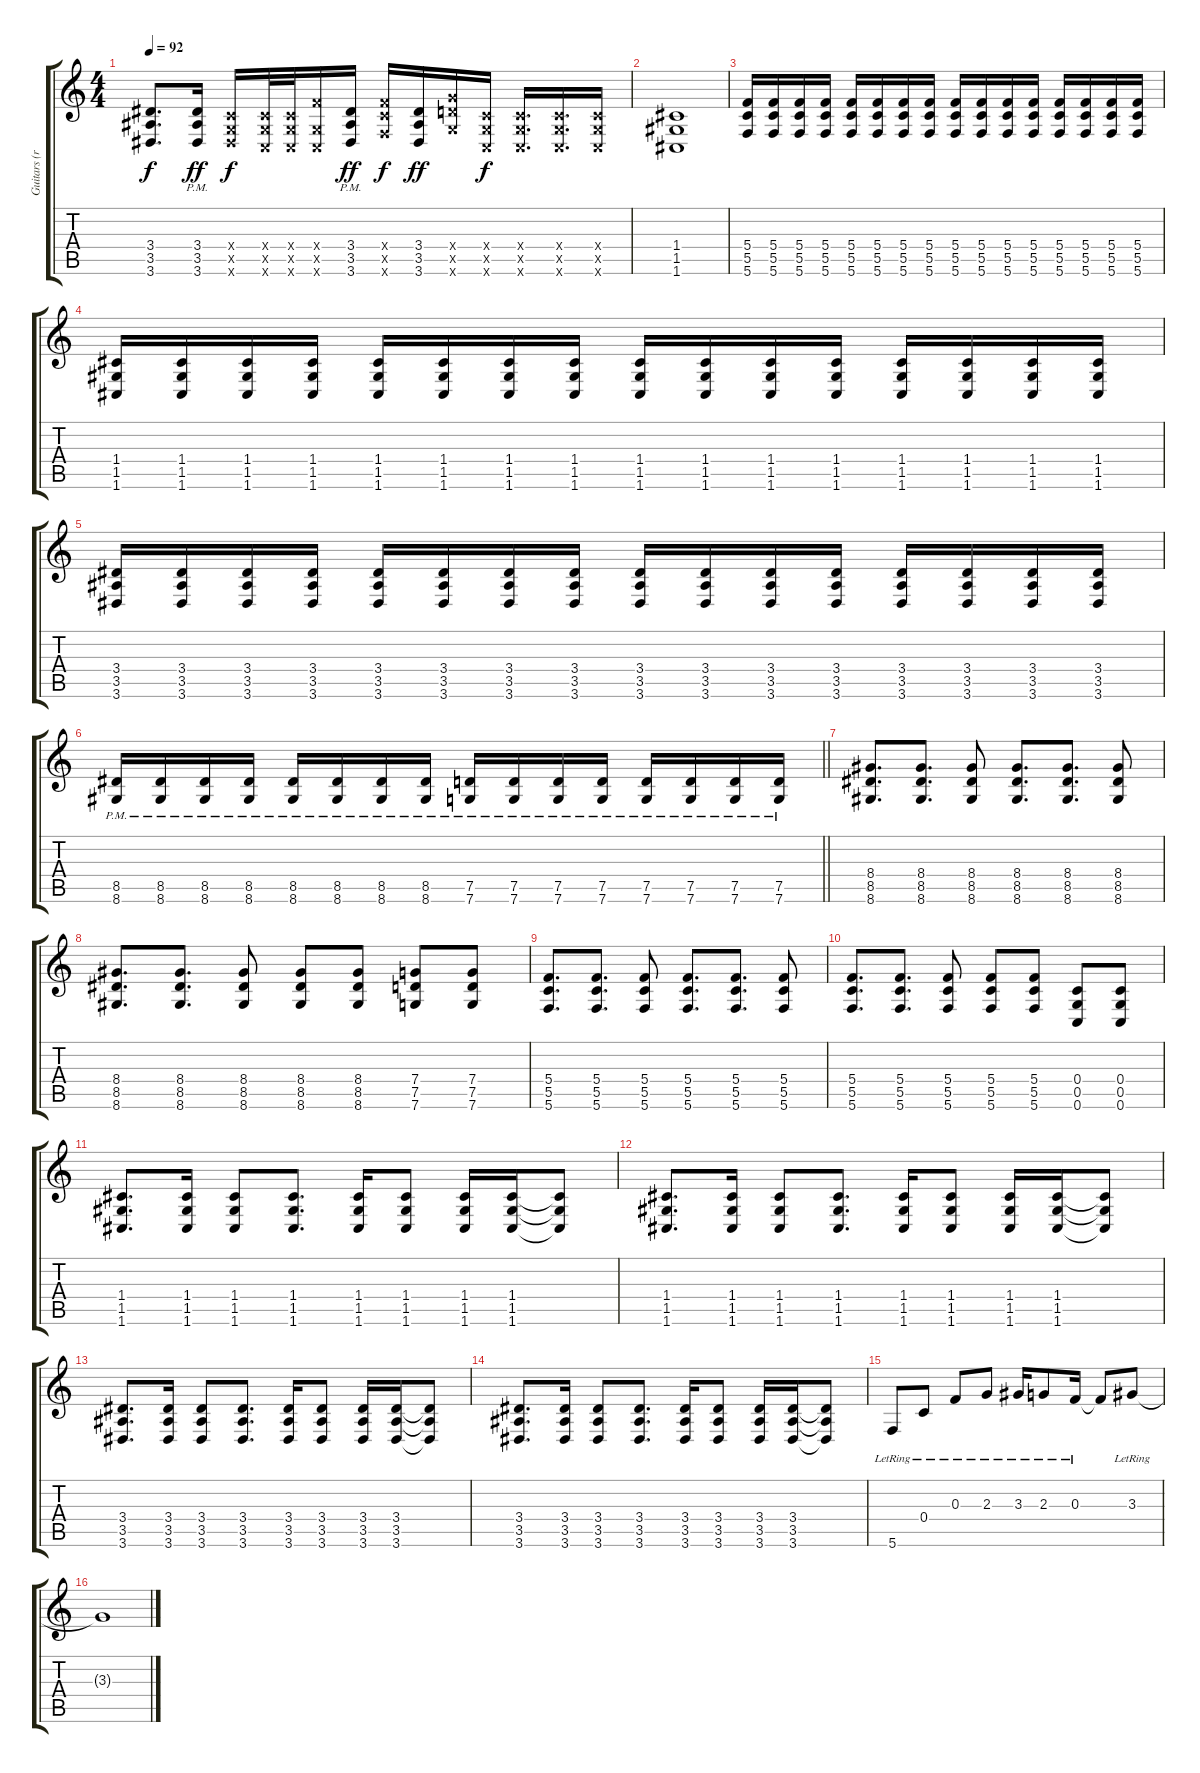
\track ("Guitars (random doubling)" "Guitars (r") {instrument overdrivenguitar}
\staff {score tabs}
\tuning (D4 A3 F3 C3 G2 C2) {hide}
\ts (4 4)
\tempo 92
\clef g2
\ks c
(3.4 3.5 3.6).8{d dy f} (3.4{pm} 3.5{pm} 3.6{pm}).16{dy ff} (0.4{x} 0.5{x} 3.6{x}).16{dy f} (0.4{x} 0.5{x} 0.6{x}).32 (0.4{x} 0.5{x} 0.6{x}).32 (5.4{x} 0.5{x} 0.6{x}).16 (3.4{pm} 3.5{pm} 3.6{pm}).16{dy ff} (5.4{x} 5.5{x} 5.6{x}).16{dy f} (3.4 3.5 3.6).16{dy ff} (7.4{x} 7.5{x} 7.6{x}).16 (0.4{x} 0.5{x} 0.6{x}).16{dy f} (0.4{x} 0.5{x} 0.6{x}).16{d} (0.4{x} 0.5{x} 0.6{x}).16{d} (0.4{x} 0.5{x} 0.6{x}).16 |
(1.4 1.5 1.6).1 |
(5.4 5.5 5.6).16 (5.4 5.5 5.6).16 (5.4 5.5 5.6).16 (5.4 5.5 5.6).16 (5.4 5.5 5.6).16 (5.4 5.5 5.6).16 (5.4 5.5 5.6).16 (5.4 5.5 5.6).16 (5.4 5.5 5.6).16 (5.4 5.5 5.6).16 (5.4 5.5 5.6).16 (5.4 5.5 5.6).16 (5.4 5.5 5.6).16 (5.4 5.5 5.6).16 (5.4 5.5 5.6).16 (5.4 5.5 5.6).16 |
(1.4 1.5 1.6).16 (1.4 1.5 1.6).16 (1.4 1.5 1.6).16 (1.4 1.5 1.6).16 (1.4 1.5 1.6).16 (1.4 1.5 1.6).16 (1.4 1.5 1.6).16 (1.4 1.5 1.6).16 (1.4 1.5 1.6).16 (1.4 1.5 1.6).16 (1.4 1.5 1.6).16 (1.4 1.5 1.6).16 (1.4 1.5 1.6).16 (1.4 1.5 1.6).16 (1.4 1.5 1.6).16 (1.4 1.5 1.6).16 |
(3.4 3.5 3.6).16 (3.4 3.5 3.6).16 (3.4 3.5 3.6).16 (3.4 3.5 3.6).16 (3.4 3.5 3.6).16 (3.4 3.5 3.6).16 (3.4 3.5 3.6).16 (3.4 3.5 3.6).16 (3.4 3.5 3.6).16 (3.4 3.5 3.6).16 (3.4 3.5 3.6).16 (3.4 3.5 3.6).16 (3.4 3.5 3.6).16 (3.4 3.5 3.6).16 (3.4 3.5 3.6).16 (3.4 3.5 3.6).16 |
\barLineRight lightlight
(8.5{pm} 8.6{pm}).16 (8.5{pm} 8.6{pm}).16 (8.5{pm} 8.6{pm}).16 (8.5{pm} 8.6{pm}).16 (8.5{pm} 8.6{pm}).16 (8.5{pm} 8.6{pm}).16 (8.5{pm} 8.6{pm}).16 (8.5{pm} 8.6{pm}).16 (7.5{pm} 7.6{pm}).16 (7.5{pm} 7.6{pm}).16 (7.5{pm} 7.6{pm}).16 (7.5{pm} 7.6{pm}).16 (7.5{pm} 7.6{pm}).16 (7.5{pm} 7.6{pm}).16 (7.5{pm} 7.6{pm}).16 (7.5{pm} 7.6{pm}).16 |
(8.4 8.5 8.6).8{d instrument overdrivenguitar} (8.4 8.5 8.6).8{d} (8.4 8.5 8.6).8 (8.4 8.5 8.6).8{d} (8.4 8.5 8.6).8{d} (8.4 8.5 8.6).8 |
(8.4 8.5 8.6).8{d} (8.4 8.5 8.6).8{d} (8.4 8.5 8.6).8 (8.4 8.5 8.6).8 (8.4 8.5 8.6).8 (7.4 7.5 7.6).8 (7.4 7.5 7.6).8 |
(5.4 5.5 5.6).8{d} (5.4 5.5 5.6).8{d} (5.4 5.5 5.6).8 (5.4 5.5 5.6).8{d} (5.4 5.5 5.6).8{d} (5.4 5.5 5.6).8 |
(5.4 5.5 5.6).8{d} (5.4 5.5 5.6).8{d} (5.4 5.5 5.6).8 (5.4 5.5 5.6).8 (5.4 5.5 5.6).8 (0.4 0.5 0.6).8 (0.4 0.5 0.6).8 |
(1.4 1.5 1.6).8{d} (1.4 1.5 1.6).16 (1.4 1.5 1.6).8 (1.4 1.5 1.6).8{d} (1.4 1.5 1.6).16 (1.4 1.5 1.6).8 (1.4 1.5 1.6).16 (1.4 1.5 1.6).16 (1.4{t} 1.5{t} 1.6{t}).8 |
(1.4 1.5 1.6).8{d} (1.4 1.5 1.6).16 (1.4 1.5 1.6).8 (1.4 1.5 1.6).8{d} (1.4 1.5 1.6).16 (1.4 1.5 1.6).8 (1.4 1.5 1.6).16 (1.4 1.5 1.6).16 (1.4{t} 1.5{t} 1.6{t}).8 |
(3.4 3.5 3.6).8{d} (3.4 3.5 3.6).16 (3.4 3.5 3.6).8 (3.4 3.5 3.6).8{d} (3.4 3.5 3.6).16 (3.4 3.5 3.6).8 (3.4 3.5 3.6).16 (3.4 3.5 3.6).16 (3.4{t} 3.5{t} 3.6{t}).8 |
(3.4 3.5 3.6).8{d} (3.4 3.5 3.6).16 (3.4 3.5 3.6).8 (3.4 3.5 3.6).8{d} (3.4 3.5 3.6).16 (3.4 3.5 3.6).8 (3.4 3.5 3.6).16 (3.4 3.5 3.6).16 (3.4{t} 3.5{t} 3.6{t}).8 |
5.6{lr}.8{volume 16 instrument electricguitarclean} 0.4{lr}.8 0.3{lr}.8 2.3{lr}.8 3.3{lr}.16 2.3{lr}.8 0.3{lr}.16 0.3{t}.8 3.3{lr}.8 |
3.3{t}.1
